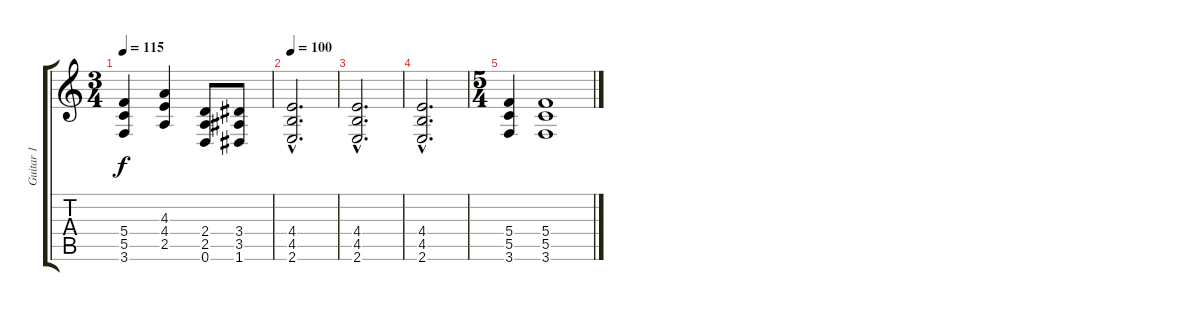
\track ("Guitar 1" "Guitar 1") {instrument distortionguitar}
\staff {score tabs}
\tuning (D4 A3 F3 C3 G2 D2) {hide}
\ts (3 4)
\tempo 115
\clef g2
\ks c
(5.4 5.5 3.6).4{dy f} (4.3 4.4 2.5).4 (2.4 2.5 0.6).8 (3.4 3.5 1.6).8 |
\tempo 100
(4.4{hac} 4.5{hac} 2.6{hac}).2{d} |
(4.4{hac} 4.5{hac} 2.6{hac}).2{d} |
(4.4{hac} 4.5{hac} 2.6{hac}).2{d} |
\ts (5 4)
(5.4 5.5 3.6).4 (5.4 5.5 3.6).1
